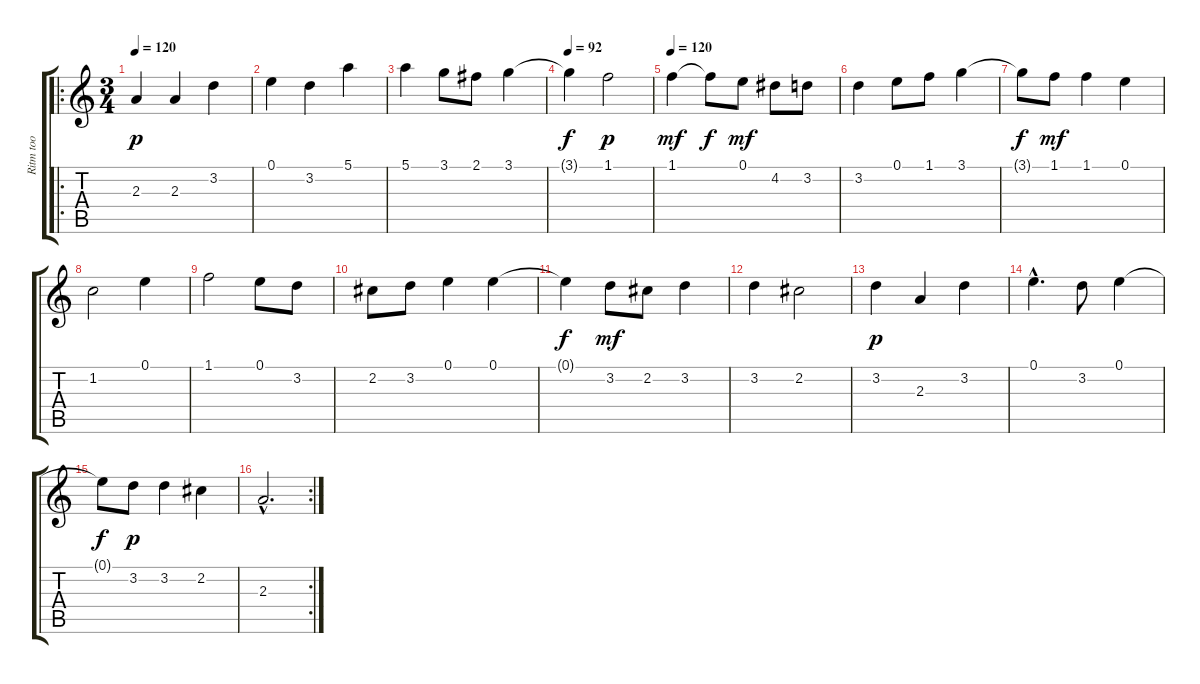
\track ("Ritm too" "Ritm too") {instrument acousticguitarnylon}
\staff {score tabs}
\tuning (E4 B3 G3 D3 A2 E2) {hide}
\ro
\ts (3 4)
\tempo 120
\clef g2
\ks c
2.3.4{dy p instrument acousticguitarnylon} 2.3.4 3.2.4 |
0.1.4 3.2.4 5.1.4 |
5.1.4 3.1.8{volume 14} 2.1.8 3.1.4 |
\tempo 92
3.1{t}.4{dy f} 1.1.2{dy p} |
\tempo 120
1.1.4{dy mf} 1.1{t}.8{dy f} 0.1.8{dy mf} 4.2.8 3.2.8 |
3.2.4 0.1.8 1.1.8 3.1.4 |
3.1{t}.8{dy f} 1.1.8{dy mf} 1.1.4 0.1.4 |
1.2.2 0.1.4 |
1.1.2 0.1.8 3.2.8 |
2.2.8 3.2.8 0.1.4 0.1.4 |
0.1{t}.4{dy f} 3.2.8{dy mf} 2.2.8 3.2.4 |
3.2.4 2.2.2 |
3.2.4{dy p} 2.3.4 3.2.4 |
0.1{hac}.4{d} 3.2.8 0.1.4 |
0.1{t}.8{dy f} 3.2.8{dy p} 3.2.4 2.2.4 |
\rc 2
2.3{hac}.2{d}
